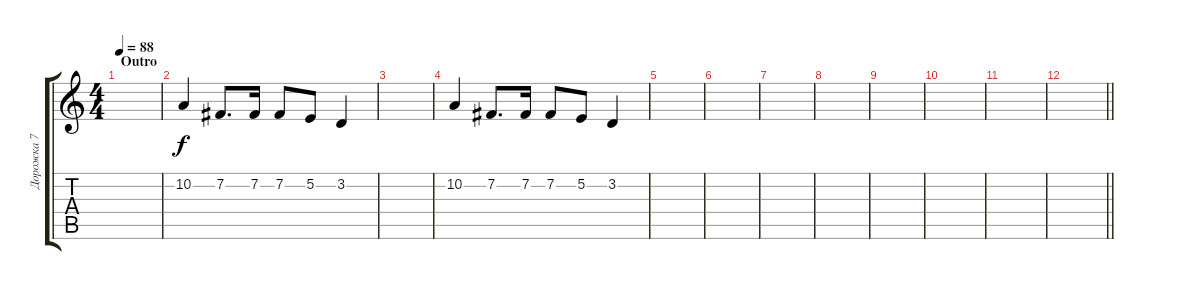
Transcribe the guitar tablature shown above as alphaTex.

\track ("Дорожка 7" "Дорожка 7") {instrument clarinet}
\staff {score tabs}
\tuning (E4 B3 G3 D3 A2 E2) {hide}
\ts (4 4)
\section ("" "Outro")
\tempo 88
\clef g2
\ks c
|
10.2.4 7.2.8{d} 7.2.16 7.2.8 5.2.8 3.2.4 |
|
10.2.4 7.2.8{d} 7.2.16 7.2.8 5.2.8 3.2.4 |
|
|
|
|
|
|
|
\barLineRight lightlight
